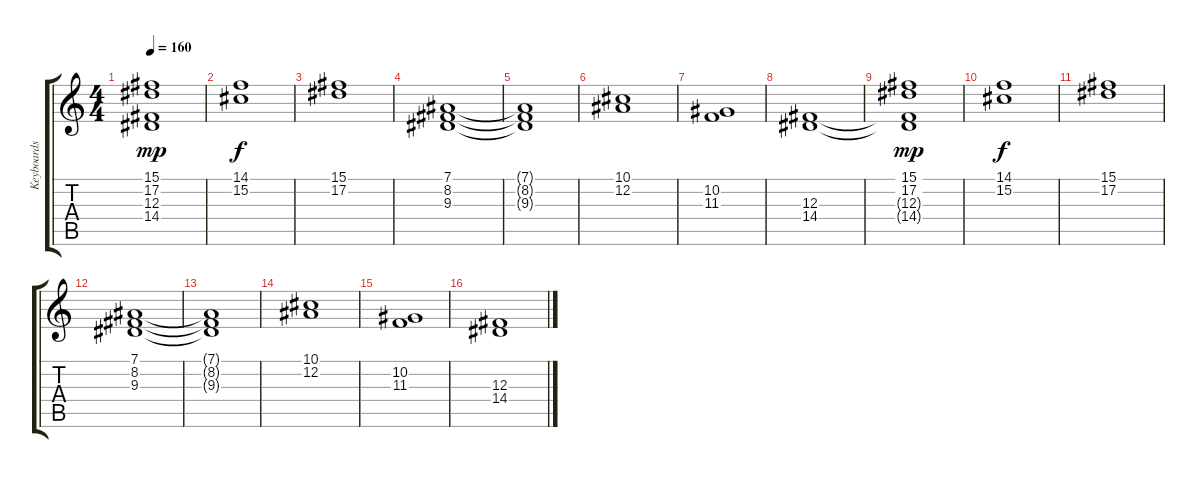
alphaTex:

\track ("Keyboards" "Keyboards") {instrument stringensemble2}
\staff {score tabs}
\tuning (Eb4 Bb3 Gb3 Db3 Ab2 Eb2) {hide}
\ts (4 4)
\tempo 160
\clef g2
\ks c
(15.1 17.2 12.3{t} 14.4{t}).1{dy mp} |
(14.1 15.2).1{dy f} |
(15.1 17.2).1 |
(7.1 8.2 9.3).1 |
(7.1{t} 8.2{t} 9.3{t}).1 |
(10.1 12.2).1 |
(10.2 11.3).1 |
(12.3 14.4).1 |
(15.1 17.2 12.3{t} 14.4{t}).1{dy mp} |
(14.1 15.2).1{dy f} |
(15.1 17.2).1 |
\section ("" "")
(7.1 8.2 9.3).1 |
(7.1{t} 8.2{t} 9.3{t}).1 |
(10.1 12.2).1 |
(10.2 11.3).1 |
(12.3 14.4).1
